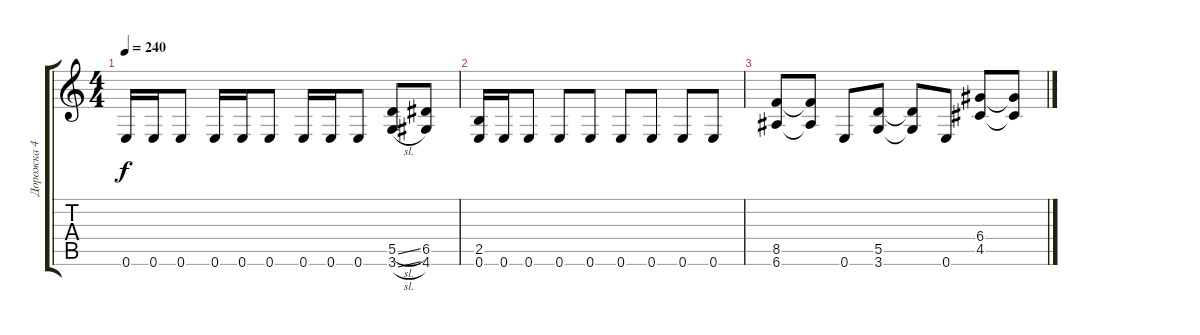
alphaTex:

\track ("Дорожка 4" "Дорожка 4") {instrument distortionguitar}
\staff {score tabs}
\tuning (E4 B3 G3 D3 A2 E2) {hide}
\ts (4 4)
\tempo 240
\clef g2
\ks c
0.6.16{dy f} 0.6.16 0.6.8 0.6.16 0.6.16 0.6.8 0.6.16 0.6.16 0.6.8 (5.5{sl} 3.6{sl}).8 (6.5 4.6).8 |
(2.5 0.6).16 0.6.16 0.6.8 0.6.8 0.6.8 0.6.8 0.6.8 0.6.8 0.6.8 |
(8.5 6.6).8 (8.5{t} 6.6{t}).8 0.6.8 (5.5 3.6).8 (5.5{t} 3.6{t}).8 0.6.8 (6.4 4.5).8 (6.4{t} 4.5{t}).8
